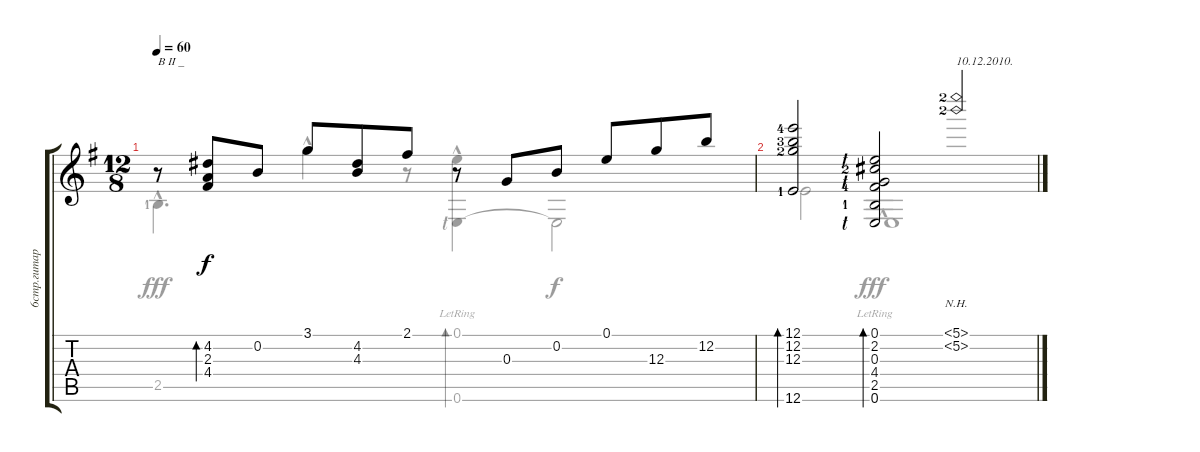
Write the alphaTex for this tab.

\track ("6стр.гитара " "6стр.гитар") {instrument acousticguitarnylon}
\staff {score tabs}
\tuning (E4 B3 G3 D3 A2 E2) {hide}
\voice
\ts (12 8)
\tempo 60
\clef g2
\ks eminor
r.8{txt "B II _ " dy fff} (4.2 2.3 4.4).8{bd 480 dy f} 0.2.8 3.1.8 (4.2 4.3).8 2.1.8 r.8 0.3.8 0.2.8 0.1.8 12.3.8 12.2.8 |
(12.1{lf 5} 12.2{lf 4} 12.3{lf 3} 12.6{lf 2}).2{bd 480} (0.1{lf 1} 2.2{lf 3} 0.3{lf 1} 4.4{lf 5} 2.5{lf 2} 0.6{lf 1}).2{bd 480} (5.1{nh lf 3} 5.2{nh lf 3}).2{txt "10.12.2010."}
\voice
\clef g2
\ottava regular
\simile none
\ks eminor
2.5{hac lf 2}.4{d dy fff} 3.1{hac}.4 r.8 (0.1{hac lr} 0.6{hac lr lf 1}).4{bd 480} 0.6{t}.2{dy f} |
12.6.2 0.6{hac lr}.1{dy fff}
